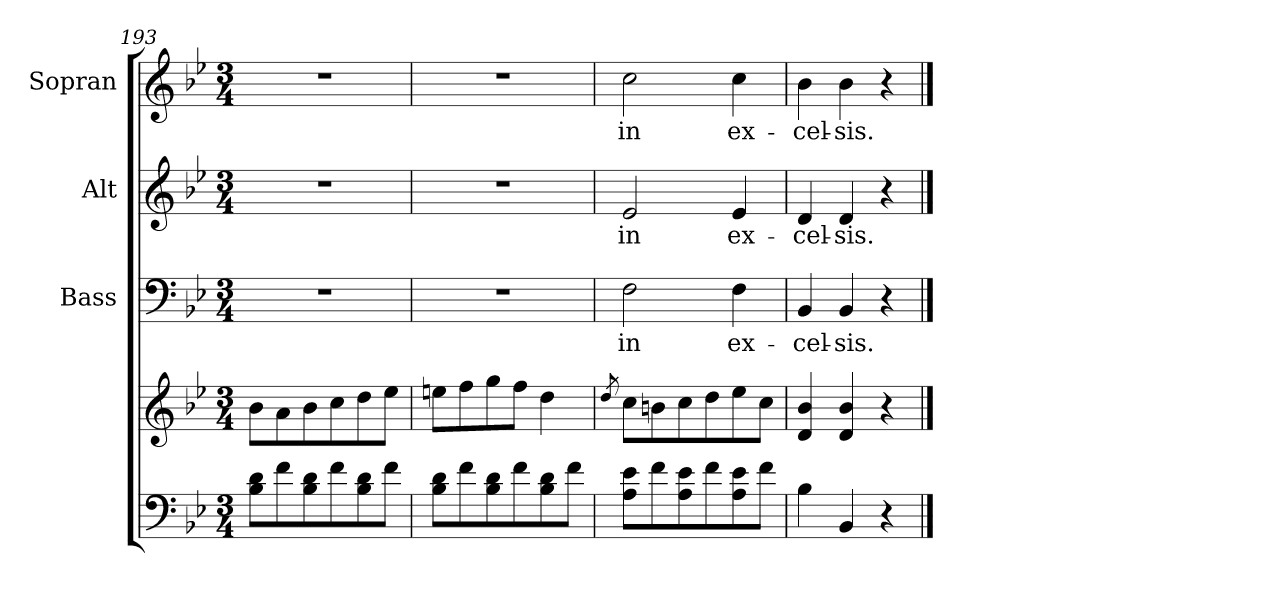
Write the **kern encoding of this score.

**kern	**kern	**kern	**text	**kern	**text	**kern	**text
*part4	*part4	*part3	*part3	*part2	*part2	*part1	*part1
*staff5	*staff4	*staff3	*staff3	*staff2	*staff2	*staff1	*staff1
*	*	*I"Bass	*	*I"Alt	*	*I"Sopran	*
*	*	*I'B.	*	*I'A.	*	*I'S.	*
*clefF4	*clefG2	*clefF4	*	*clefG2	*	*clefG2	*
*k[b-e-]	*k[b-e-]	*k[b-e-]	*	*k[b-e-]	*	*k[b-e-]	*
*B-:	*B-:	*B-:	*	*B-:	*	*B-:	*
*M3/4	*M3/4	*M3/4	*	*M3/4	*	*M3/4	*
=193	=193	=193	=193	=193	=193	=193	=193
8B-\ 8d\L	8b-\L	2.r	.	2.r	.	2.r	.
8f\	8a\	.	.	.	.	.	.
8B-\ 8d\	8b-\	.	.	.	.	.	.
8f\	8cc\	.	.	.	.	.	.
8B-\ 8d\	8dd\	.	.	.	.	.	.
8f\J	8ee-\J	.	.	.	.	.	.
=194	=194	=194	=194	=194	=194	=194	=194
8B-\ 8d\L	8een\L	2.r	.	2.r	.	2.r	.
8f\	8ff\	.	.	.	.	.	.
8B-\ 8d\	8gg\	.	.	.	.	.	.
8f\	8ff\J	.	.	.	.	.	.
8B-\ 8d\	4dd\	.	.	.	.	.	.
8f\J	.	.	.	.	.	.	.
=195	=195	=195	=195	=195	=195	=195	=195
.	8qdd/	.	.	.	.	.	.
!	!	!	!LO:LY:b	!	!LO:LY:b	!	!LO:LY:b
8A\ 8e-\L	8cc\L	2F\	in	2e-/	in	2cc\	in
8f\	8bn\	.	.	.	.	.	.
8A\ 8e-\	8cc\	.	.	.	.	.	.
8f\	8dd\	.	.	.	.	.	.
!	!	!	!LO:LY:b	!	!LO:LY:b	!	!LO:LY:b
8A\ 8e-\	8ee-\	4F\	ex-	4e-/	ex-	4cc\	ex-
8f\J	8cc\J	.	.	.	.	.	.
=196	=196	=196	=196	=196	=196	=196	=196
!	!	!	!LO:LY:b	!	!LO:LY:b	!	!LO:LY:b
4B-\	4d/ 4b-/	4BB-/	-cel-	4d/	-cel-	4b-\	-cel-
!	!	!	!LO:LY:b	!	!LO:LY:b	!	!LO:LY:b
4BB-/	4d/ 4b-/	4BB-/	-sis.	4d/	-sis.	4b-\	-sis.
4r	4r	4r	.	4r	.	4r	.
==	==	==	==	==	==	==	==
*-	*-	*-	*-	*-	*-	*-	*-
